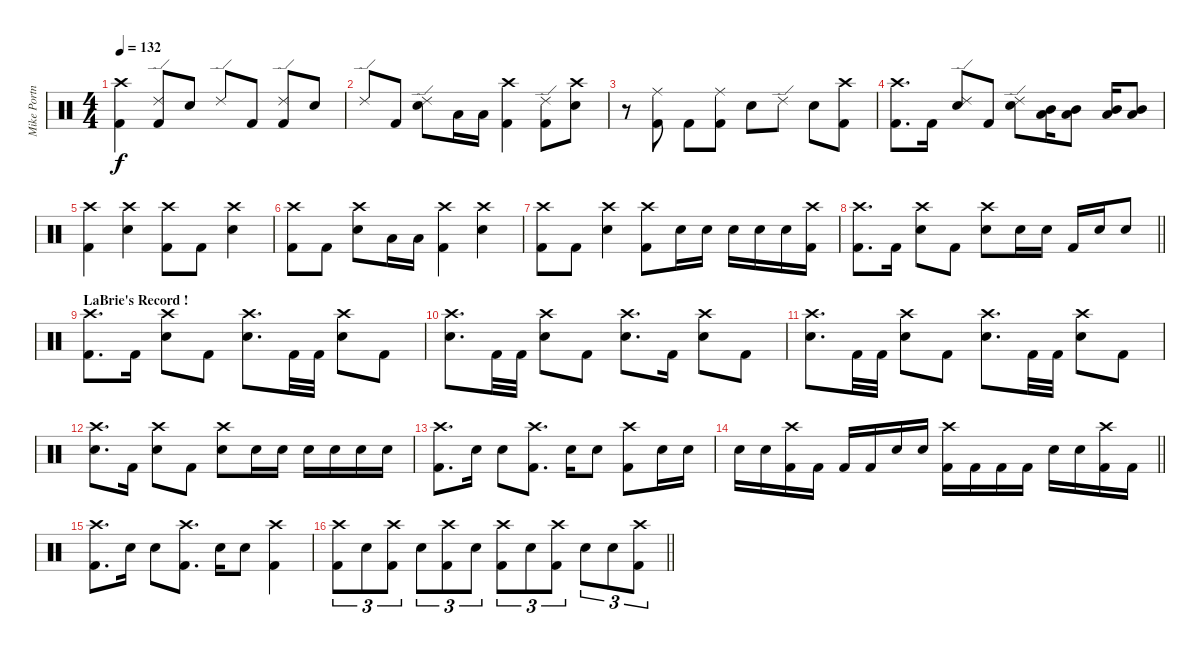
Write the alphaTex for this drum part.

\track ("Mike Portnoy" "Mike Portn") {instrument percussion}
\staff {score}
\articulation defaults
\ts (4 4)
\tempo 132
\clef neutral
\ks c
("Crash high (hit)" "Kick (hit) 2").4{dy f} ("Ride (edge) 2" "Kick (hit) 2").8 "Snare (hit) 2".8 "Ride (edge) 2".8 "Kick (hit) 2".8 ("Ride (edge) 2" "Kick (hit) 2").8 "Snare (hit) 2".8 |
"Ride (edge) 2".8 "Kick (hit) 2".8 ("Ride (edge) 2" "Snare (hit) 2").8 "Low Tom (hit)".16 "Low Tom (hit)".16 ("Crash high (hit)" "Kick (hit) 2").4 ("Ride (edge) 2" "Kick (hit) 2").8 ("Crash high (hit)" "Snare (hit) 2").8 |
r.8 ("Ride (middle)" "Kick (hit) 2").8 "Kick (hit) 2".8 ("Ride (middle)" "Kick (hit) 2").8 "Snare (hit) 2".8 "Ride (edge) 2".8 "Snare (hit) 2".8 ("Crash high (hit)" "Kick (hit) 2").8 |
("Crash high (hit)" "Kick (hit) 2").8{d} "Kick (hit) 2".16 ("Ride (edge) 2" "Snare (hit) 2").8 "Kick (hit) 2".8 ("Ride (edge) 2" "Snare (hit) 2").8 ("Mid Tom (hit)" "Low Tom (hit)").16 ("Mid Tom (hit)" "Low Tom (hit)").8 ("Mid Tom (hit)" "Low Tom (hit)").16 ("Mid Tom (hit)" "Low Tom (hit)").8 |
("Crash high (hit)" "Kick (hit) 2").4 ("Crash high (hit)" "Snare (hit) 2").4 ("Crash high (hit)" "Kick (hit) 2").8 "Kick (hit) 2".8 ("Crash high (hit)" "Snare (hit) 2").4 |
("Crash high (hit)" "Kick (hit) 2").8 "Kick (hit) 2".8 ("Crash high (hit)" "Snare (hit) 2").8 "Low Tom (hit)".16 "Low Tom (hit)".16 ("Crash high (hit)" "Kick (hit) 2").4 ("Crash high (hit)" "Snare (hit) 2").4 |
("Crash high (hit)" "Kick (hit) 2").8 "Kick (hit) 2".8 ("Crash high (hit)" "Snare (hit) 2").4 ("Crash high (hit)" "Kick (hit) 2").8 "Snare (hit) 2".16 "Snare (hit) 2".16 "Snare (hit) 2".16 "Snare (hit) 2".16 "Snare (hit) 2".16 ("Crash high (hit)" "Kick (hit) 2").16 |
\barLineRight lightlight
("Crash high (hit)" "Kick (hit) 2").8{d} "Kick (hit) 2".16 ("Crash high (hit)" "Snare (hit) 2").8 "Kick (hit) 2".8 ("Crash high (hit)" "Snare (hit) 2").8 "Snare (hit) 2".16 "Snare (hit) 2".16 "Kick (hit) 2".16 "Snare (hit) 2".16 "Snare (hit) 2".8 |
\section ("" "LaBrie's Record !")
("Crash high (hit)" "Kick (hit) 2").8{d} "Kick (hit) 2".16 ("Crash high (hit)" "Snare (hit) 2").8 "Kick (hit) 2".8 ("Crash high (hit)" "Snare (hit) 2").8{d} "Kick (hit) 2".32 "Kick (hit) 2".32 ("Crash high (hit)" "Snare (hit) 2").8 "Kick (hit) 2".8 |
("Crash high (hit)" "Snare (hit) 2").8{d} "Kick (hit) 2".32 "Kick (hit) 2".32 ("Crash high (hit)" "Snare (hit) 2").8 "Kick (hit) 2".8 ("Crash high (hit)" "Snare (hit) 2").8{d} "Kick (hit) 2".16 ("Crash high (hit)" "Snare (hit) 2").8 "Kick (hit) 2".8 |
("Crash high (hit)" "Snare (hit) 2").8{d} "Kick (hit) 2".32 "Kick (hit) 2".32 ("Crash high (hit)" "Snare (hit) 2").8 "Kick (hit) 2".8 ("Crash high (hit)" "Snare (hit) 2").8{d} "Kick (hit) 2".32 "Kick (hit) 2".32 ("Crash high (hit)" "Snare (hit) 2").8 "Kick (hit) 2".8 |
("Crash high (hit)" "Snare (hit) 2").8{d} "Kick (hit) 2".16 ("Crash high (hit)" "Snare (hit) 2").8 "Kick (hit) 2".8 ("Crash high (hit)" "Snare (hit) 2").8 "Snare (hit) 2".16 "Snare (hit) 2".16 "Snare (hit) 2".16 "Snare (hit) 2".16 "Snare (hit) 2".16 "Snare (hit) 2".16 |
("Crash high (hit)" "Kick (hit) 2").8{d} "Snare (hit) 2".16 "Snare (hit) 2".8 ("Crash high (hit)" "Kick (hit) 2").8{d} "Snare (hit) 2".16 "Snare (hit) 2".8 ("Crash high (hit)" "Kick (hit) 2").8 "Snare (hit) 2".16 "Snare (hit) 2".16 |
\barLineRight lightlight "Snare (hit) 2".16 "Snare (hit) 2".16
("Crash high (hit)" "Kick (hit) 2").16 "Kick (hit) 2".16 "Kick (hit) 2".16 "Kick (hit) 2".16 "Snare (hit) 2".16 "Snare (hit) 2".16 ("Crash high (hit)" "Kick (hit) 2").16 "Kick (hit) 2".16 "Kick (hit) 2".16 "Kick (hit) 2".16 "Snare (hit) 2".16 "Snare (hit) 2".16 ("Crash high (hit)" "Kick (hit) 2").16 "Kick (hit) 2".16 |
("Crash high (hit)" "Kick (hit) 2").8{d} "Snare (hit) 2".16 "Snare (hit) 2".8 ("Crash high (hit)" "Kick (hit) 2").8{d} "Snare (hit) 2".16 "Snare (hit) 2".8 ("Crash high (hit)" "Kick (hit) 2").4 |
\barLineRight lightlight
("Crash high (hit)" "Kick (hit) 2").8{tu (3 2)} "Snare (hit) 2".8{tu (3 2)} ("Crash high (hit)" "Kick (hit) 2").8{tu (3 2)} "Snare (hit) 2".8{tu (3 2)} ("Crash high (hit)" "Kick (hit) 2").8{tu (3 2)} "Snare (hit) 2".8{tu (3 2)} ("Crash high (hit)" "Kick (hit) 2").8{tu (3 2)} "Snare (hit) 2".8{tu (3 2)} ("Crash high (hit)" "Kick (hit) 2").8{tu (3 2)} "Snare (hit) 2".8{tu (3 2)} "Snare (hit) 2".8{tu (3 2)} ("Crash high (hit)" "Kick (hit) 2").8{tu (3 2)}
